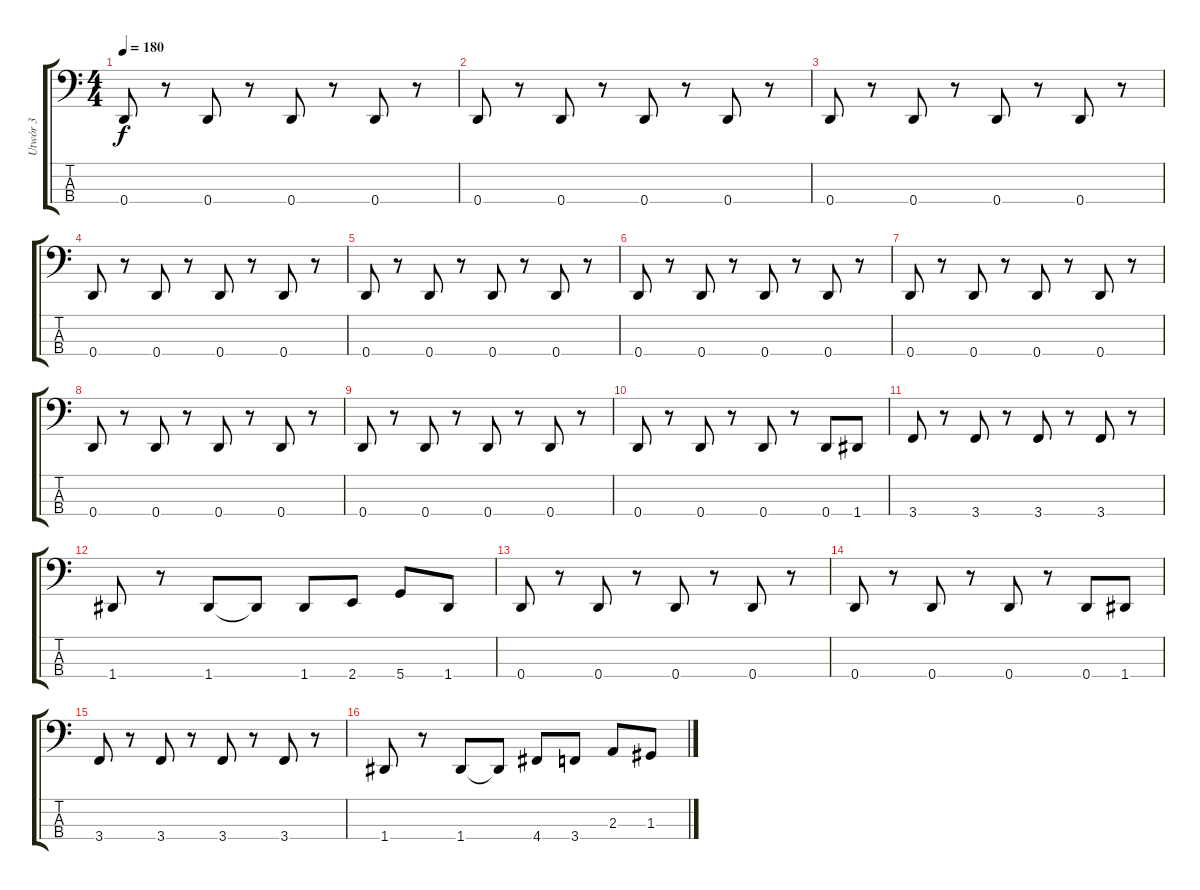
\track ("Utwór 3" "Utwór 3") {instrument electricbassfinger}
\staff {score tabs}
\tuning (F2 C2 G1 D1) {hide}
\ts (4 4)
\tempo 180
\clef f4
\ks c
0.4.8{dy f} r.8 0.4.8 r.8 0.4.8 r.8 0.4.8 r.8 |
0.4.8 r.8 0.4.8 r.8 0.4.8 r.8 0.4.8 r.8 |
0.4.8 r.8 0.4.8 r.8 0.4.8 r.8 0.4.8 r.8 |
0.4.8 r.8 0.4.8 r.8 0.4.8 r.8 0.4.8 r.8 |
0.4.8 r.8 0.4.8 r.8 0.4.8 r.8 0.4.8 r.8 |
0.4.8 r.8 0.4.8 r.8 0.4.8 r.8 0.4.8 r.8 |
0.4.8 r.8 0.4.8 r.8 0.4.8 r.8 0.4.8 r.8 |
0.4.8 r.8 0.4.8 r.8 0.4.8 r.8 0.4.8 r.8 |
0.4.8 r.8 0.4.8 r.8 0.4.8 r.8 0.4.8 r.8 |
0.4.8 r.8 0.4.8 r.8 0.4.8 r.8 0.4.8 1.4.8 |
3.4.8 r.8 3.4.8 r.8 3.4.8 r.8 3.4.8 r.8 |
1.4.8 r.8 1.4.8 1.4{t}.8 1.4.8 2.4.8 5.4.8 1.4.8 |
0.4.8 r.8 0.4.8 r.8 0.4.8 r.8 0.4.8 r.8 |
0.4.8 r.8 0.4.8 r.8 0.4.8 r.8 0.4.8 1.4.8 |
3.4.8 r.8 3.4.8 r.8 3.4.8 r.8 3.4.8 r.8 |
1.4.8 r.8 1.4.8 1.4{t}.8 4.4.8 3.4.8 2.3.8 1.3.8
